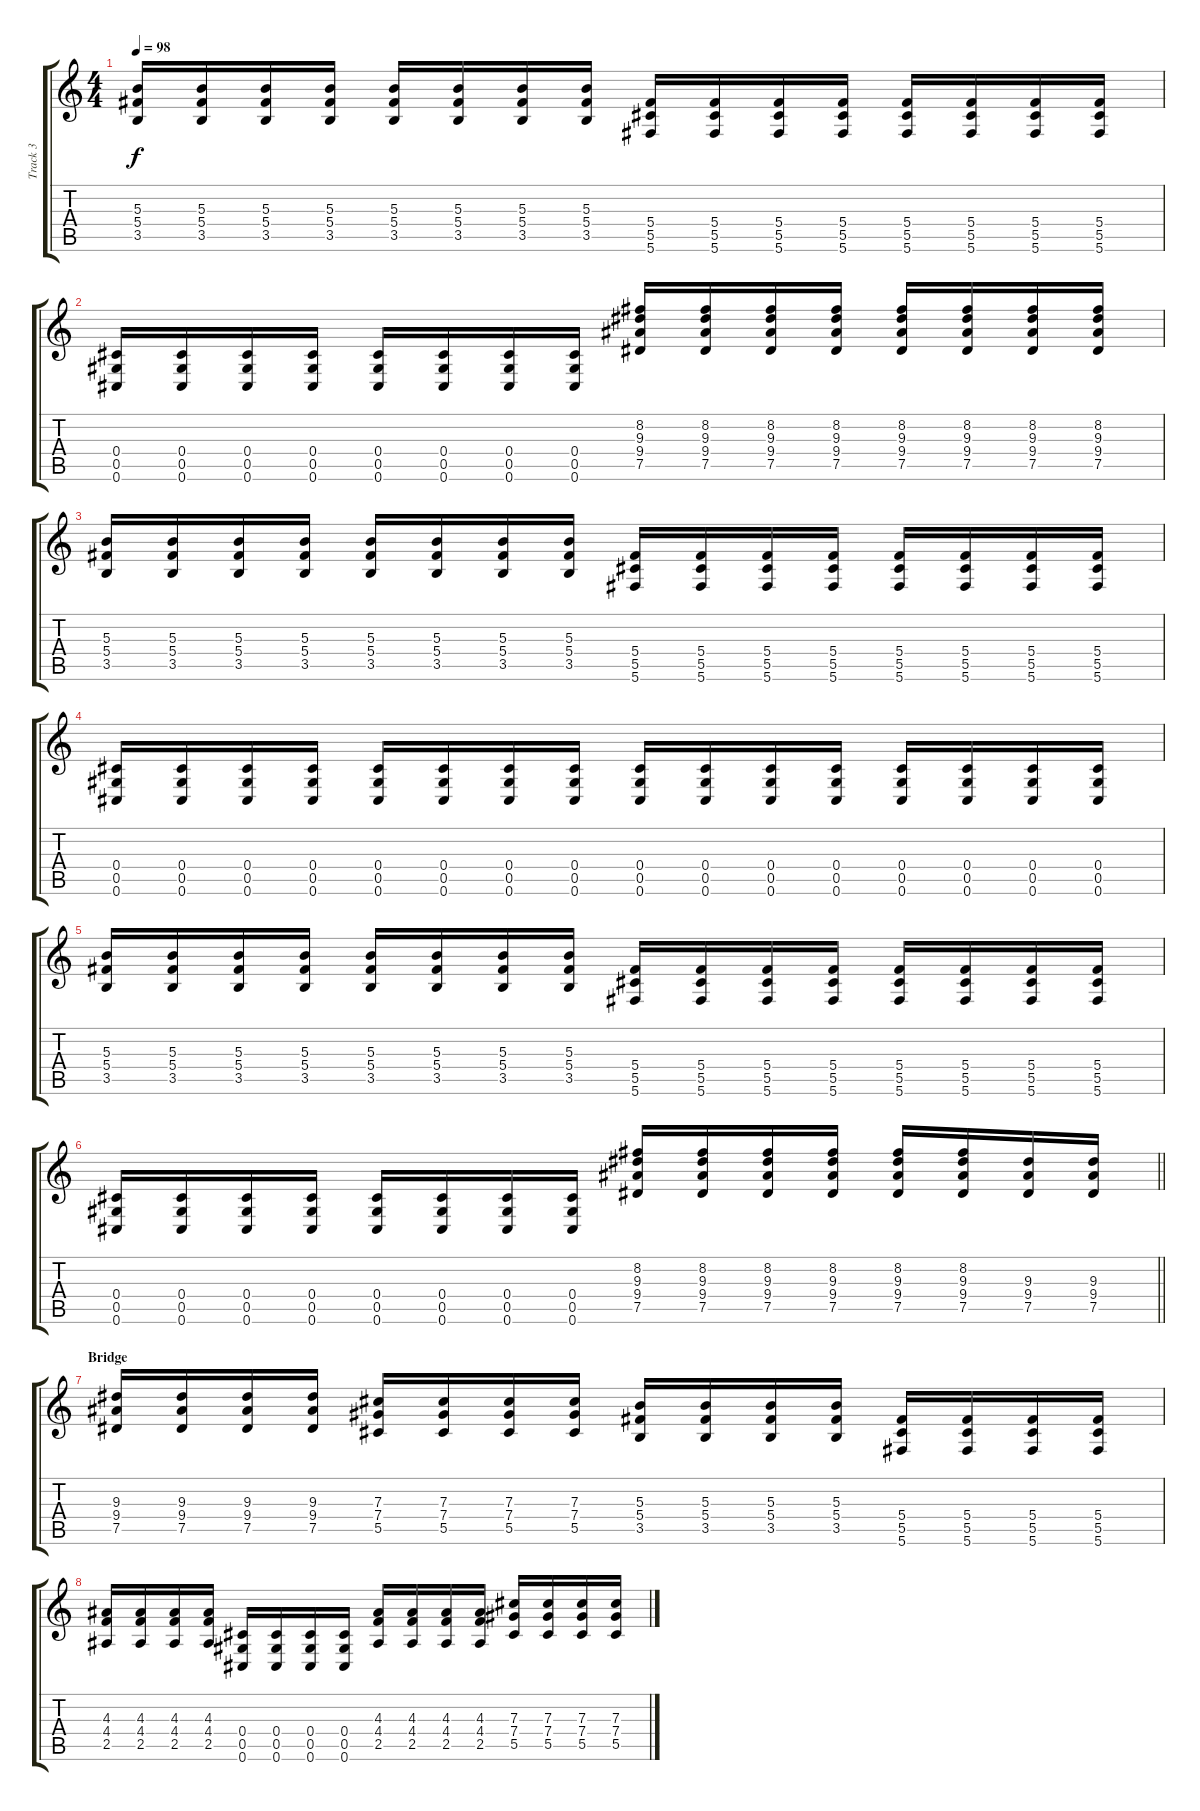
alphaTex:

\track ("Track 3" "Track 3") {instrument distortionguitar}
\staff {score tabs}
\tuning (Eb4 Bb3 Gb3 Db3 Ab2 Db2) {hide}
\ts (4 4)
\tempo 98
\clef g2
\ks c
(5.3 5.4 3.5).16{dy f} (5.3 5.4 3.5).16 (5.3 5.4 3.5).16 (5.3 5.4 3.5).16 (5.3 5.4 3.5).16 (5.3 5.4 3.5).16 (5.3 5.4 3.5).16 (5.3 5.4 3.5).16 (5.4 5.5 5.6).16 (5.4 5.5 5.6).16 (5.4 5.5 5.6).16 (5.4 5.5 5.6).16 (5.4 5.5 5.6).16 (5.4 5.5 5.6).16 (5.4 5.5 5.6).16 (5.4 5.5 5.6).16 |
(0.4 0.5 0.6).16 (0.4 0.5 0.6).16 (0.4 0.5 0.6).16 (0.4 0.5 0.6).16 (0.4 0.5 0.6).16 (0.4 0.5 0.6).16 (0.4 0.5 0.6).16 (0.4 0.5 0.6).16 (8.2 9.3 9.4 7.5).16 (8.2 9.3 9.4 7.5).16 (8.2 9.3 9.4 7.5).16 (8.2 9.3 9.4 7.5).16 (8.2 9.3 9.4 7.5).16 (8.2 9.3 9.4 7.5).16 (8.2 9.3 9.4 7.5).16 (8.2 9.3 9.4 7.5).16 |
(5.3 5.4 3.5).16 (5.3 5.4 3.5).16 (5.3 5.4 3.5).16 (5.3 5.4 3.5).16 (5.3 5.4 3.5).16 (5.3 5.4 3.5).16 (5.3 5.4 3.5).16 (5.3 5.4 3.5).16 (5.4 5.5 5.6).16 (5.4 5.5 5.6).16 (5.4 5.5 5.6).16 (5.4 5.5 5.6).16 (5.4 5.5 5.6).16 (5.4 5.5 5.6).16 (5.4 5.5 5.6).16 (5.4 5.5 5.6).16 |
(0.4 0.5 0.6).16 (0.4 0.5 0.6).16 (0.4 0.5 0.6).16 (0.4 0.5 0.6).16 (0.4 0.5 0.6).16 (0.4 0.5 0.6).16 (0.4 0.5 0.6).16 (0.4 0.5 0.6).16 (0.4 0.5 0.6).16 (0.4 0.5 0.6).16 (0.4 0.5 0.6).16 (0.4 0.5 0.6).16 (0.4 0.5 0.6).16 (0.4 0.5 0.6).16 (0.4 0.5 0.6).16 (0.4 0.5 0.6).16 |
(5.3 5.4 3.5).16 (5.3 5.4 3.5).16 (5.3 5.4 3.5).16 (5.3 5.4 3.5).16 (5.3 5.4 3.5).16 (5.3 5.4 3.5).16 (5.3 5.4 3.5).16 (5.3 5.4 3.5).16 (5.4 5.5 5.6).16 (5.4 5.5 5.6).16 (5.4 5.5 5.6).16 (5.4 5.5 5.6).16 (5.4 5.5 5.6).16 (5.4 5.5 5.6).16 (5.4 5.5 5.6).16 (5.4 5.5 5.6).16 |
\barLineRight lightlight
(0.4 0.5 0.6).16 (0.4 0.5 0.6).16 (0.4 0.5 0.6).16 (0.4 0.5 0.6).16 (0.4 0.5 0.6).16 (0.4 0.5 0.6).16 (0.4 0.5 0.6).16 (0.4 0.5 0.6).16 (8.2 9.3 9.4 7.5).16 (8.2 9.3 9.4 7.5).16 (8.2 9.3 9.4 7.5).16 (8.2 9.3 9.4 7.5).16 (8.2 9.3 9.4 7.5).16 (8.2 9.3 9.4 7.5).16 (9.3 9.4 7.5).16 (9.3 9.4 7.5).16 |
\section ("" "Bridge")
(9.3 9.4 7.5).16 (9.3 9.4 7.5).16 (9.3 9.4 7.5).16 (9.3 9.4 7.5).16 (7.3 7.4 5.5).16 (7.3 7.4 5.5).16 (7.3 7.4 5.5).16 (7.3 7.4 5.5).16 (5.3 5.4 3.5).16 (5.3 5.4 3.5).16 (5.3 5.4 3.5).16 (5.3 5.4 3.5).16 (5.4 5.5 5.6).16 (5.4 5.5 5.6).16 (5.4 5.5 5.6).16 (5.4 5.5 5.6).16 |
(4.3 4.4 2.5).16 (4.3 4.4 2.5).16 (4.3 4.4 2.5).16 (4.3 4.4 2.5).16 (0.4 0.5 0.6).16 (0.4 0.5 0.6).16 (0.4 0.5 0.6).16 (0.4 0.5 0.6).16 (4.3 4.4 2.5).16 (4.3 4.4 2.5).16 (4.3 4.4 2.5).16 (4.3 4.4 2.5).16 (7.3 7.4 5.5).16 (7.3 7.4 5.5).16 (7.3 7.4 5.5).16 (7.3 7.4 5.5).16
